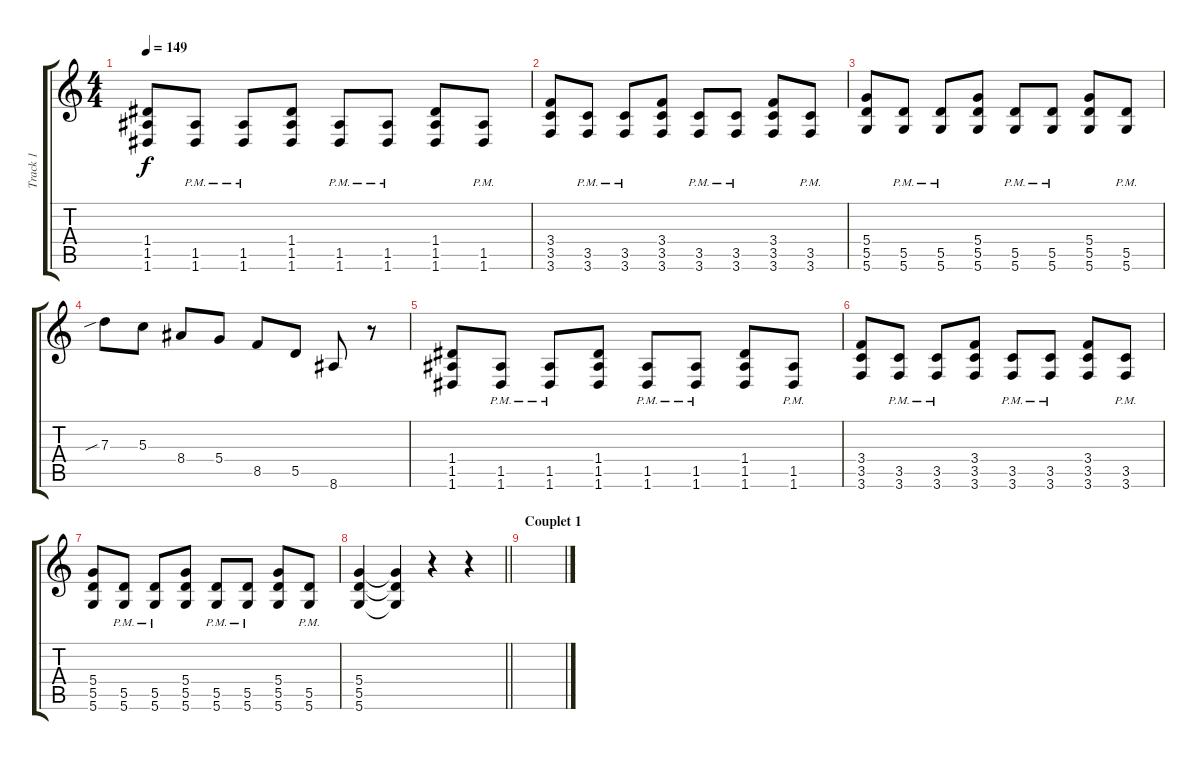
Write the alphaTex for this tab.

\track ("Track 1" "Track 1") {instrument distortionguitar}
\staff {score tabs}
\tuning (E4 B3 G3 D3 A2 D2) {hide}
\ts (4 4)
\tempo 149
\clef g2
\ks c
(1.4 1.5 1.6).8{dy f} (1.5{pm} 1.6{pm}).8 (1.5{pm} 1.6{pm}).8 (1.4 1.5 1.6).8 (1.5{pm} 1.6{pm}).8 (1.5{pm} 1.6{pm}).8 (1.4 1.5 1.6).8 (1.5{pm} 1.6{pm}).8 |
(3.4 3.5 3.6).8 (3.5{pm} 3.6{pm}).8 (3.5{pm} 3.6{pm}).8 (3.4 3.5 3.6).8 (3.5{pm} 3.6{pm}).8 (3.5{pm} 3.6{pm}).8 (3.4 3.5 3.6).8 (3.5{pm} 3.6{pm}).8 |
(5.4 5.5 5.6).8 (5.5{pm} 5.6{pm}).8 (5.5{pm} 5.6{pm}).8 (5.4 5.5 5.6).8 (5.5{pm} 5.6{pm}).8 (5.5{pm} 5.6{pm}).8 (5.4 5.5 5.6).8 (5.5{pm} 5.6{pm}).8 |
7.3{sib}.8 5.3.8 8.4.8 5.4.8 8.5.8 5.5.8 8.6.8 r.8 |
(1.4 1.5 1.6).8 (1.5{pm} 1.6{pm}).8 (1.5{pm} 1.6{pm}).8 (1.4 1.5 1.6).8 (1.5{pm} 1.6{pm}).8 (1.5{pm} 1.6{pm}).8 (1.4 1.5 1.6).8 (1.5{pm} 1.6{pm}).8 |
(3.4 3.5 3.6).8 (3.5{pm} 3.6{pm}).8 (3.5{pm} 3.6{pm}).8 (3.4 3.5 3.6).8 (3.5{pm} 3.6{pm}).8 (3.5{pm} 3.6{pm}).8 (3.4 3.5 3.6).8 (3.5{pm} 3.6{pm}).8 |
(5.4 5.5 5.6).8 (5.5{pm} 5.6{pm}).8 (5.5{pm} 5.6{pm}).8 (5.4 5.5 5.6).8 (5.5{pm} 5.6{pm}).8 (5.5{pm} 5.6{pm}).8 (5.4 5.5 5.6).8 (5.5{pm} 5.6{pm}).8 |
\barLineRight lightlight
(5.4 5.5 5.6).4 (5.4{t} 5.5{t} 5.6{t}).4 r.4 r.4 |
\section ("" "Couplet 1")
